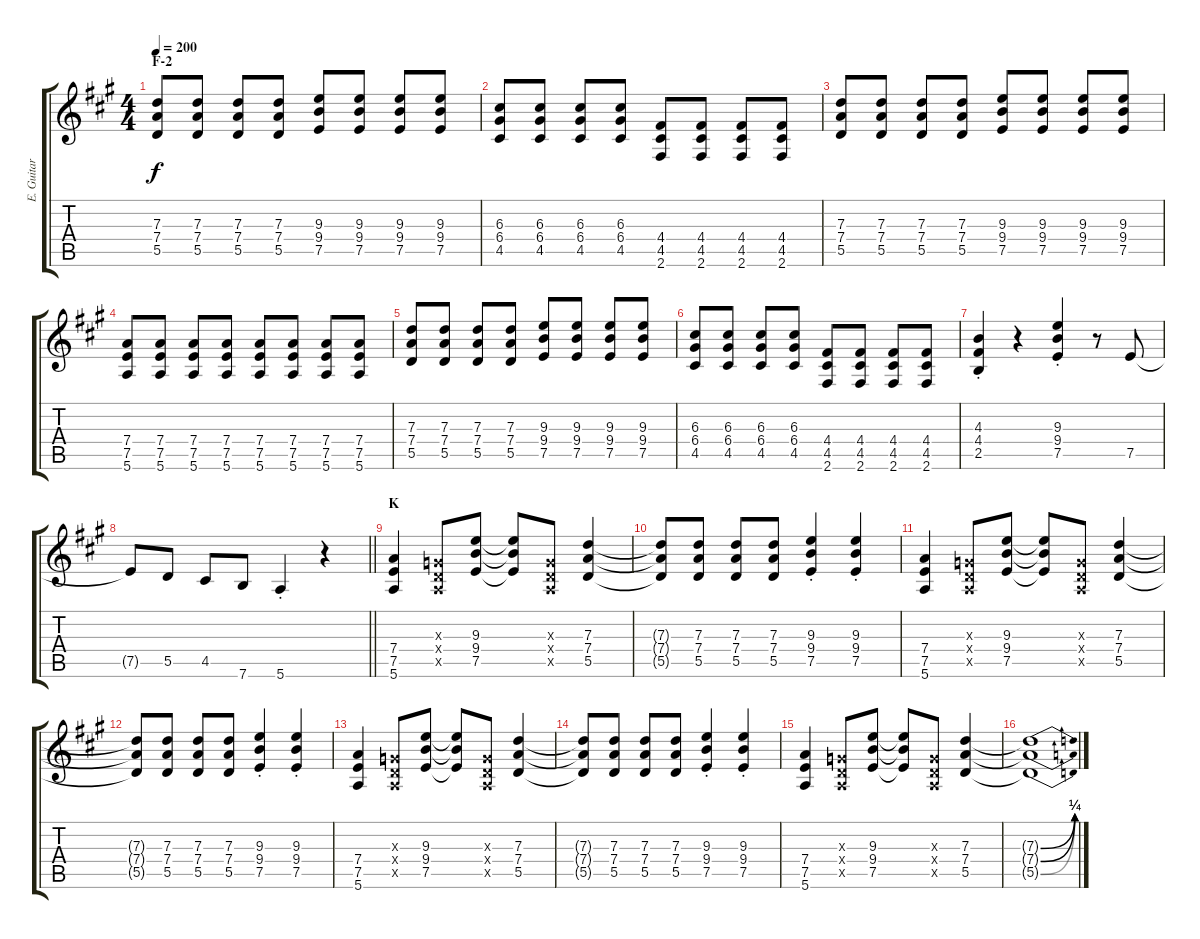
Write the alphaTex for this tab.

\track ("E. Guitar II" "E. Guitar ") {solo instrument overdrivenguitar}
\staff {score tabs}
\tuning (E4 B3 G3 D3 A2 E2) {hide}
\ts (4 4)
\section ("" "F-2")
\tempo 200
\clef g2
\ks a
(7.3 7.4 5.5).8{dy f} (7.3 7.4 5.5).8 (7.3 7.4 5.5).8 (7.3 7.4 5.5).8 (9.3 9.4 7.5).8 (9.3 9.4 7.5).8 (9.3 9.4 7.5).8 (9.3 9.4 7.5).8 |
(6.3 6.4 4.5).8 (6.3 6.4 4.5).8 (6.3 6.4 4.5).8 (6.3 6.4 4.5).8 (4.4 4.5 2.6).8 (4.4 4.5 2.6).8 (4.4 4.5 2.6).8 (4.4 4.5 2.6).8 |
(7.3 7.4 5.5).8 (7.3 7.4 5.5).8 (7.3 7.4 5.5).8 (7.3 7.4 5.5).8 (9.3 9.4 7.5).8 (9.3 9.4 7.5).8 (9.3 9.4 7.5).8 (9.3 9.4 7.5).8 |
(7.4 7.5 5.6).8 (7.4 7.5 5.6).8 (7.4 7.5 5.6).8 (7.4 7.5 5.6).8 (7.4 7.5 5.6).8 (7.4 7.5 5.6).8 (7.4 7.5 5.6).8 (7.4 7.5 5.6).8 |
(7.3 7.4 5.5).8 (7.3 7.4 5.5).8 (7.3 7.4 5.5).8 (7.3 7.4 5.5).8 (9.3 9.4 7.5).8 (9.3 9.4 7.5).8 (9.3 9.4 7.5).8 (9.3 9.4 7.5).8 |
(6.3 6.4 4.5).8 (6.3 6.4 4.5).8 (6.3 6.4 4.5).8 (6.3 6.4 4.5).8 (4.4 4.5 2.6).8 (4.4 4.5 2.6).8 (4.4 4.5 2.6).8 (4.4 4.5 2.6).8 |
(4.3{st} 4.4{st} 2.5{st}).4 r.4 (9.3{st} 9.4{st} 7.5{st}).4 r.8 7.5.8 |
\barLineRight lightlight
7.5{t}.8 5.5.8 4.5.8 7.6.8 5.6{st}.4 r.4 |
\section ("" "K")
(7.4 7.5 5.6).4 (0.3{x} 0.4{x} 0.5{x}).8 (9.3 9.4 7.5).8 (9.3{t} 9.4{t} 7.5{t}).8 (0.3{x} 0.4{x} 0.5{x}).8 (7.3 7.4 5.5).4 |
(7.3{t} 7.4{t} 5.5{t}).8 (7.3 7.4 5.5).8 (7.3 7.4 5.5).8 (7.3 7.4 5.5).8 (9.3{st} 9.4{st} 7.5{st}).4 (9.3{st} 9.4{st} 7.5{st}).4 |
(7.4 7.5 5.6).4 (0.3{x} 0.4{x} 0.5{x}).8 (9.3 9.4 7.5).8 (9.3{t} 9.4{t} 7.5{t}).8 (0.3{x} 0.4{x} 0.5{x}).8 (7.3 7.4 5.5).4 |
(7.3{t} 7.4{t} 5.5{t}).8 (7.3 7.4 5.5).8 (7.3 7.4 5.5).8 (7.3 7.4 5.5).8 (9.3{st} 9.4{st} 7.5{st}).4 (9.3{st} 9.4{st} 7.5{st}).4 |
(7.4 7.5 5.6).4 (0.3{x} 0.4{x} 0.5{x}).8 (9.3 9.4 7.5).8 (9.3{t} 9.4{t} 7.5{t}).8 (0.3{x} 0.4{x} 0.5{x}).8 (7.3 7.4 5.5).4 |
(7.3{t} 7.4{t} 5.5{t}).8 (7.3 7.4 5.5).8 (7.3 7.4 5.5).8 (7.3 7.4 5.5).8 (9.3{st} 9.4{st} 7.5{st}).4 (9.3{st} 9.4{st} 7.5{st}).4 |
(7.4 7.5 5.6).4 (0.3{x} 0.4{x} 0.5{x}).8 (9.3 9.4 7.5).8 (9.3{t} 9.4{t} 7.5{t}).8 (0.3{x} 0.4{x} 0.5{x}).8 (7.3 7.4 5.5).4 |
(7.3{be (bend 0 0 60 1) t} 7.4{be (bend 0 0 60 1) t} 5.5{be (bend 0 0 60 1) t}).1
